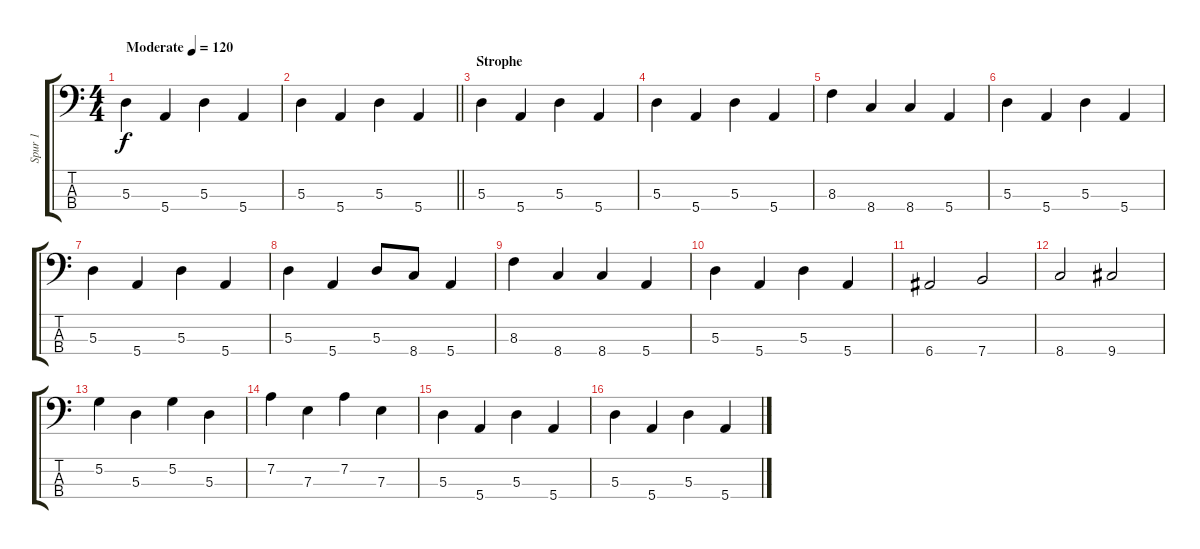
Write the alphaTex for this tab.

\track ("Spur 1" "Spur 1") {instrument electricbassfinger}
\staff {score tabs}
\tuning (G2 D2 A1 E1) {hide}
\ts (4 4)
\tempo (120 "Moderate")
\clef f4
\ks c
5.3.4{dy f instrument electricbassfinger} 5.4.4 5.3.4 5.4.4 |
\barLineRight lightlight
5.3.4 5.4.4 5.3.4 5.4.4 |
\section ("" "Strophe")
5.3.4 5.4.4 5.3.4 5.4.4 |
5.3.4 5.4.4 5.3.4 5.4.4 |
8.3.4 8.4.4 8.4.4 5.4.4 |
5.3.4 5.4.4 5.3.4 5.4.4 |
5.3.4 5.4.4 5.3.4 5.4.4 |
5.3.4 5.4.4 5.3.8 8.4.8 5.4.4 |
8.3.4 8.4.4 8.4.4 5.4.4 |
5.3.4 5.4.4 5.3.4 5.4.4 |
6.4.2 7.4.2 |
8.4.2 9.4.2 |
5.2.4 5.3.4 5.2.4 5.3.4 |
7.2.4 7.3.4 7.2.4 7.3.4 |
5.3.4 5.4.4 5.3.4 5.4.4 |
5.3.4 5.4.4 5.3.4 5.4.4
